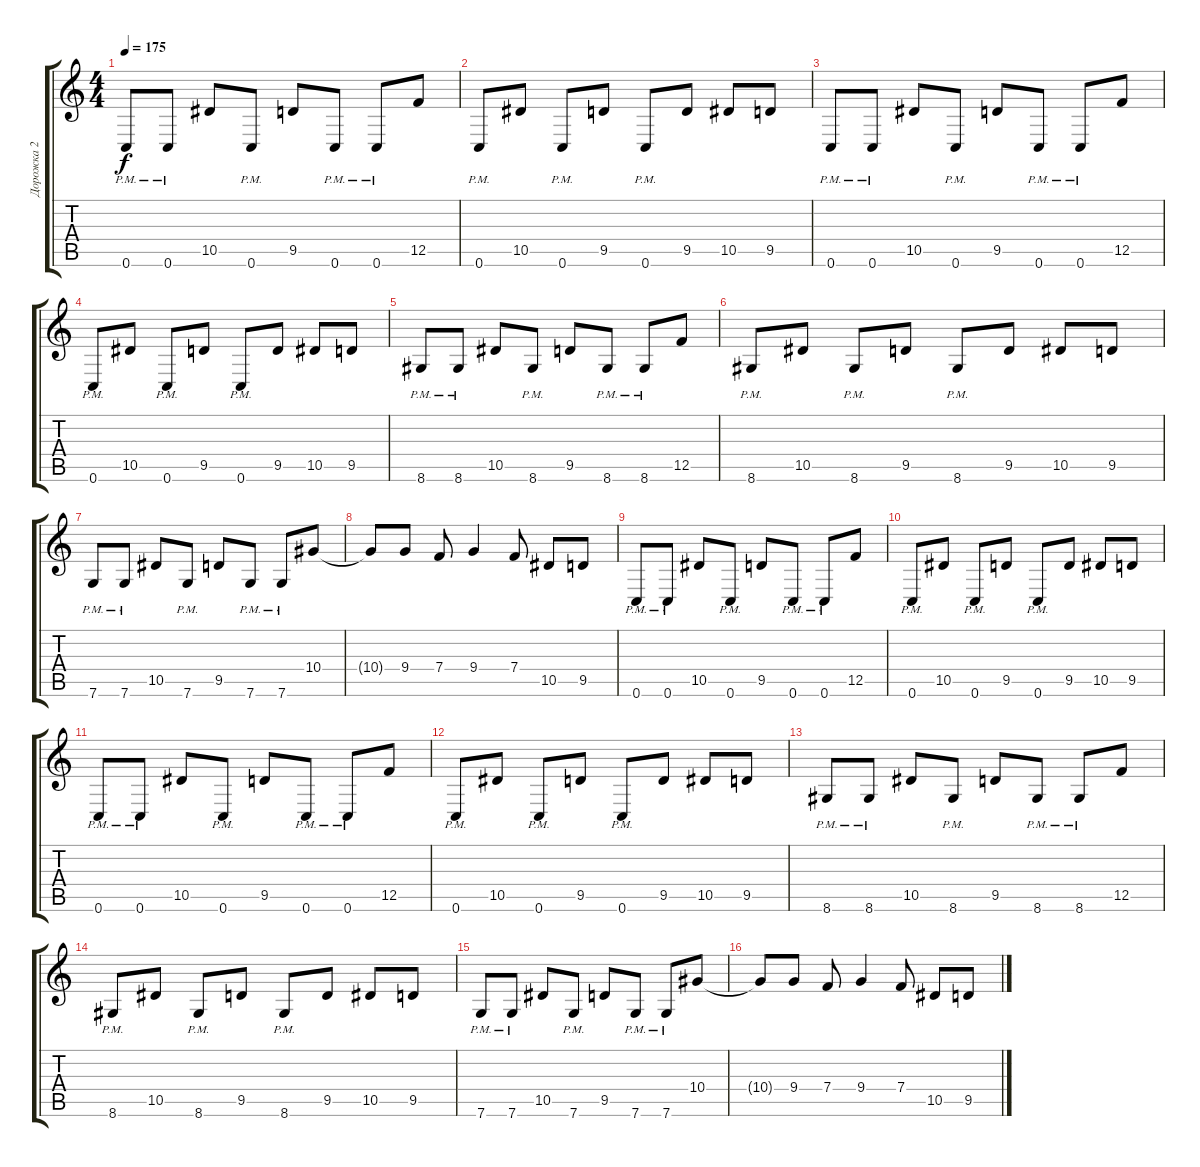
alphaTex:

\track ("Дорожка 2" "Дорожка 2") {instrument overdrivenguitar}
\staff {score tabs}
\tuning (C4 G3 Eb3 Bb2 F2 C2) {hide}
\ts (4 4)
\tempo 175
\clef g2
\ks c
0.6{pm}.8{dy f} 0.6{pm}.8 10.5.8 0.6{pm}.8 9.5.8 0.6{pm}.8 0.6{pm}.8 12.5.8 |
0.6{pm}.8 10.5.8 0.6{pm}.8 9.5.8 0.6{pm}.8 9.5.8 10.5.8 9.5.8 |
0.6{pm}.8 0.6{pm}.8 10.5.8 0.6{pm}.8 9.5.8 0.6{pm}.8 0.6{pm}.8 12.5.8 |
0.6{pm}.8 10.5.8 0.6{pm}.8 9.5.8 0.6{pm}.8 9.5.8 10.5.8 9.5.8 |
8.6{pm}.8 8.6{pm}.8 10.5.8 8.6{pm}.8 9.5.8 8.6{pm}.8 8.6{pm}.8 12.5.8 |
8.6{pm}.8 10.5.8 8.6{pm}.8 9.5.8 8.6{pm}.8 9.5.8 10.5.8 9.5.8 |
7.6{pm}.8 7.6{pm}.8 10.5.8 7.6{pm}.8 9.5.8 7.6{pm}.8 7.6{pm}.8 10.4.8 |
10.4{t}.8 9.4.8 7.4.8 9.4.4 7.4.8 10.5.8 9.5.8 |
0.6{pm}.8 0.6{pm}.8 10.5.8 0.6{pm}.8 9.5.8 0.6{pm}.8 0.6{pm}.8 12.5.8 |
0.6{pm}.8 10.5.8 0.6{pm}.8 9.5.8 0.6{pm}.8 9.5.8 10.5.8 9.5.8 |
0.6{pm}.8 0.6{pm}.8 10.5.8 0.6{pm}.8 9.5.8 0.6{pm}.8 0.6{pm}.8 12.5.8 |
0.6{pm}.8 10.5.8 0.6{pm}.8 9.5.8 0.6{pm}.8 9.5.8 10.5.8 9.5.8 |
8.6{pm}.8 8.6{pm}.8 10.5.8 8.6{pm}.8 9.5.8 8.6{pm}.8 8.6{pm}.8 12.5.8 |
8.6{pm}.8 10.5.8 8.6{pm}.8 9.5.8 8.6{pm}.8 9.5.8 10.5.8 9.5.8 |
7.6{pm}.8 7.6{pm}.8 10.5.8 7.6{pm}.8 9.5.8 7.6{pm}.8 7.6{pm}.8 10.4.8 |
10.4{t}.8 9.4.8 7.4.8 9.4.4 7.4.8 10.5.8 9.5.8
